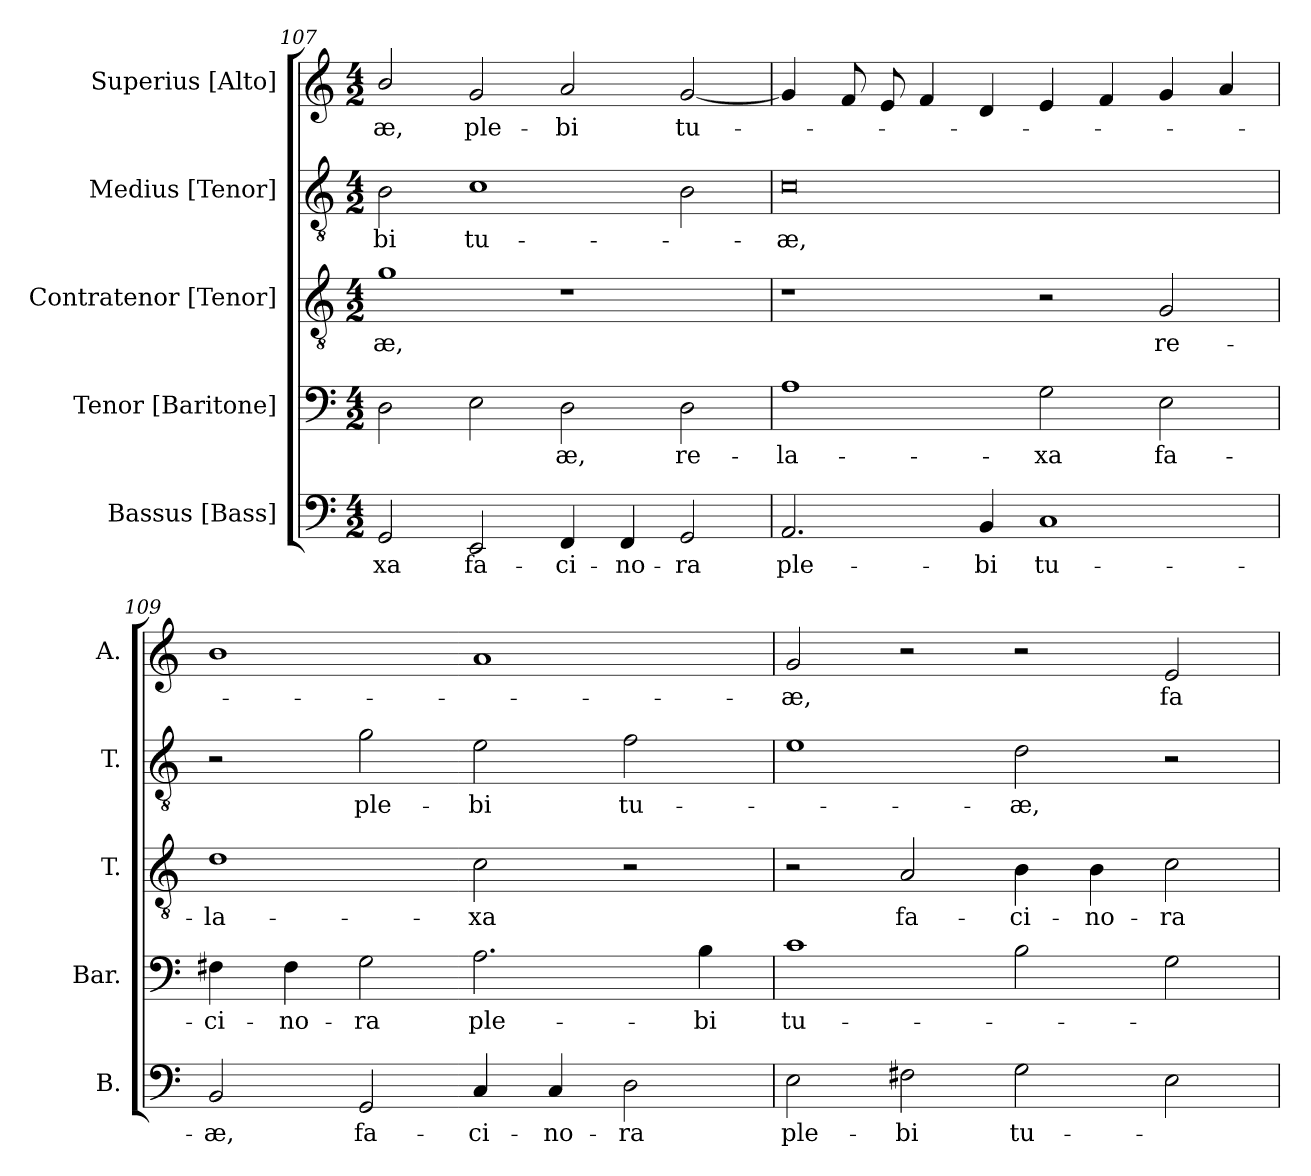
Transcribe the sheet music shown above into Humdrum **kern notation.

**kern	**text	**kern	**text	**kern	**text	**kern	**text	**kern	**text
*part5	*part5	*part4	*part4	*part3	*part3	*part2	*part2	*part1	*part1
*staff5	*staff5	*staff4	*staff4	*staff3	*staff3	*staff2	*staff2	*staff1	*staff1
*I"Bassus [Bass]	*	*I"Tenor [Baritone]	*	*I"Contratenor [Tenor]	*	*I"Medius [Tenor]	*	*I"Superius [Alto]	*
*I'B.	*	*I'Bar.	*	*I'T.	*	*I'T.	*	*I'A.	*
*clefF4	*	*clefF4	*	*clefGv2	*	*clefGv2	*	*clefG2	*
*	*	*	*	*ITrd7c12	*	*ITrd7c12	*	*	*
*k[]	*	*k[]	*	*k[]	*	*k[]	*	*k[]	*
*C:	*	*C:	*	*C:	*	*C:	*	*C:	*
*M4/2	*	*M4/2	*	*M4/2	*	*M4/2	*	*M4/2	*
=107	=107	=107	=107	=107	=107	=107	=107	=107	=107
!	!LO:LY:b:color=#000000	!	!	!	!	!	!	!	!
!	!	!	!	!	!LO:LY:b:color=#000000	!	!	!	!
!	!	!	!	!	!	!	!LO:LY:b:color=#000000	!	!
!	!	!	!	!	!	!	!	!	!LO:LY:b:color=#000000
2GGi/	-xa	2Di\	.	1Gi	-æ,	2BBi\	-bi	2bi/	-æ,
!	!LO:LY:b:color=#000000	!	!	!	!	!	!	!	!
!	!	!	!	!	!	!	!LO:LY:b:color=#000000	!	!
!	!	!	!	!	!	!	!	!	!LO:LY:b:color=#000000
2EEi/	fa-	2Ei\	.	.	.	1Ci	tu-	2gi/	ple-
!	!LO:LY:b:color=#000000	!	!	!	!	!	!	!	!
!	!	!	!LO:LY:b:color=#000000	!	!	!	!	!	!
!	!	!	!	!	!	!	!	!	!LO:LY:b:color=#000000
4FFi/	-ci-	2Di\	-æ,	1r	.	.	.	2ai/	-bi
!	!LO:LY:b:color=#000000	!	!	!	!	!	!	!	!
4FFi/	-no-	.	.	.	.	.	.	.	.
!	!LO:LY:b:color=#000000	!	!	!	!	!	!	!	!
!	!	!	!LO:LY:b:color=#000000	!	!	!	!	!	!
!	!	!	!	!	!	!	!	!	!LO:LY:b:color=#000000
2GGi/	-ra	2Di\	re-	.	.	2BBi\	.	[2gi/	tu-
=108	=108	=108	=108	=108	=108	=108	=108	=108	=108
!	!LO:LY:b:color=#000000	!	!	!	!	!	!	!	!
!	!	!	!LO:LY:b:color=#000000	!	!	!	!	!	!
!	!	!	!	!	!	!	!LO:LY:b:color=#000000	!	!
2.AAi/	ple-	1Ai	-la-	1r	.	0Ci	-æ,	4gi/]	.
.	.	.	.	.	.	.	.	8fi/	.
.	.	.	.	.	.	.	.	8ei/	.
.	.	.	.	.	.	.	.	4fi/	.
!	!LO:LY:b:color=#000000	!	!	!	!	!	!	!	!
4BBi/	-bi	.	.	.	.	.	.	4di/	.
!	!LO:LY:b:color=#000000	!	!	!	!	!	!	!	!
!	!	!	!LO:LY:b:color=#000000	!	!	!	!	!	!
1Ci	tu-	2Gi\	-xa	2r	.	.	.	4ei/	.
.	.	.	.	.	.	.	.	4fi/	.
!	!	!	!LO:LY:b:color=#000000	!	!	!	!	!	!
!	!	!	!	!	!LO:LY:b:color=#000000	!	!	!	!
.	.	2Ei\	fa-	2GGi/	re-	.	.	4gi/	.
.	.	.	.	.	.	.	.	4ai/	.
=109	=109	=109	=109	=109	=109	=109	=109	=109	=109
!	!LO:LY:b:color=#000000	!	!	!	!	!	!	!	!
!	!	!	!LO:LY:b:color=#000000	!	!	!	!	!	!
!	!	!	!	!	!LO:LY:b:color=#000000	!	!	!	!
2BBi/	-æ,	4F#Xi\	-ci-	1Di	-la-	2r	.	1bi	.
!	!	!	!LO:LY:b:color=#000000	!	!	!	!	!	!
.	.	4F#i\	-no-	.	.	.	.	.	.
!	!LO:LY:b:color=#000000	!	!	!	!	!	!	!	!
!	!	!	!LO:LY:b:color=#000000	!	!	!	!	!	!
!	!	!	!	!	!	!	!LO:LY:b:color=#000000	!	!
2GGi/	fa-	2Gi\	-ra	.	.	2Gi\	ple-	.	.
!	!LO:LY:b:color=#000000	!	!	!	!	!	!	!	!
!	!	!	!LO:LY:b:color=#000000	!	!	!	!	!	!
!	!	!	!	!	!LO:LY:b:color=#000000	!	!	!	!
!	!	!	!	!	!	!	!LO:LY:b:color=#000000	!	!
4Ci/	-ci-	2.Ai\	ple-	2Ci\	-xa	2Ei\	-bi	1ai	.
!	!LO:LY:b:color=#000000	!	!	!	!	!	!	!	!
4Ci/	-no-	.	.	.	.	.	.	.	.
!	!LO:LY:b:color=#000000	!	!	!	!	!	!	!	!
!	!	!	!	!	!	!	!LO:LY:b:color=#000000	!	!
2Di\	-ra	.	.	2r	.	2Fi\	tu-	.	.
!	!	!	!LO:LY:b:color=#000000	!	!	!	!	!	!
.	.	4Bi\	-bi	.	.	.	.	.	.
!!LO:LB:g=z
=110	=110	=110	=110	=110	=110	=110	=110	=110	=110
!	!LO:LY:b:color=#000000	!	!	!	!	!	!	!	!
!	!	!	!LO:LY:b:color=#000000	!	!	!	!	!	!
!	!	!	!	!	!	!	!	!	!LO:LY:b:color=#000000
2Ei\	ple-	1ci	tu-	2r	.	1Ei	.	2gi/	-æ,
!	!LO:LY:b:color=#000000	!	!	!	!	!	!	!	!
!	!	!	!	!	!LO:LY:b:color=#000000	!	!	!	!
2F#Xi\	-bi	.	.	2AAi/	fa-	.	.	2r	.
!	!LO:LY:b:color=#000000	!	!	!	!	!	!	!	!
!	!	!	!	!	!LO:LY:b:color=#000000	!	!	!	!
!	!	!	!	!	!	!	!LO:LY:b:color=#000000	!	!
2Gi\	tu-	2Bi\	.	4BBi\	-ci-	2Di\	-æ,	2r	.
!	!	!	!	!	!LO:LY:b:color=#000000	!	!	!	!
.	.	.	.	4BBi\	-no-	.	.	.	.
!	!	!	!	!	!LO:LY:b:color=#000000	!	!	!	!
!	!	!	!	!	!	!	!	!	!LO:LY:b:color=#000000
2Ei\	.	2Gi\	.	2Ci\	-ra	2r	.	2ei/	fa-
=	=	=	=	=	=	=	=	=	=
*-	*-	*-	*-	*-	*-	*-	*-	*-	*-
